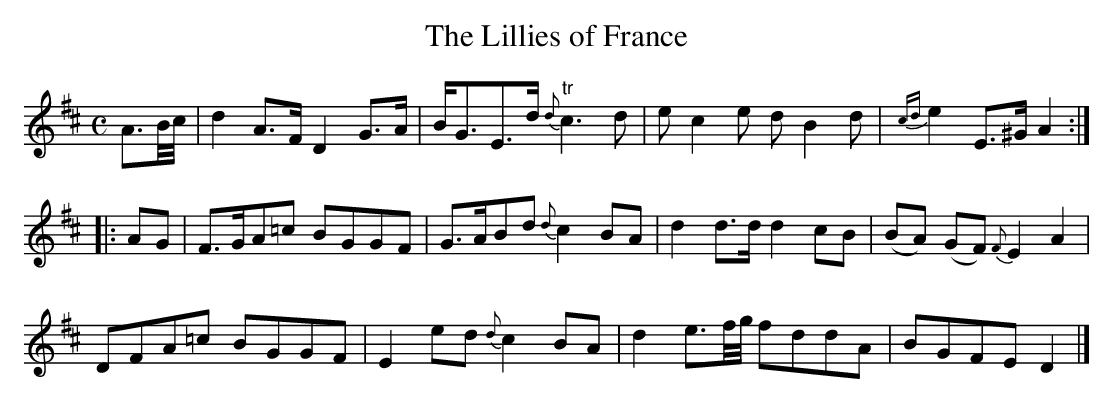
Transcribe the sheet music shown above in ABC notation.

X:1
T:Lillies of France, The
M:C
K:D
A3/B//c//| \
d2A>F D2G>A| B<GE>d "tr"{d}c3d| ec2e dB2d| {cd}e2E>^G A2::
AG|\
F>GA=c BGGF| G>ABd {d}c2BA| d2d>d d2cB| (BA) (GF) {F}E2A2|
DFA=c BGGF| E2ed {d}c2BA| d2e3/f//g// fddA| BGFE D2|]
